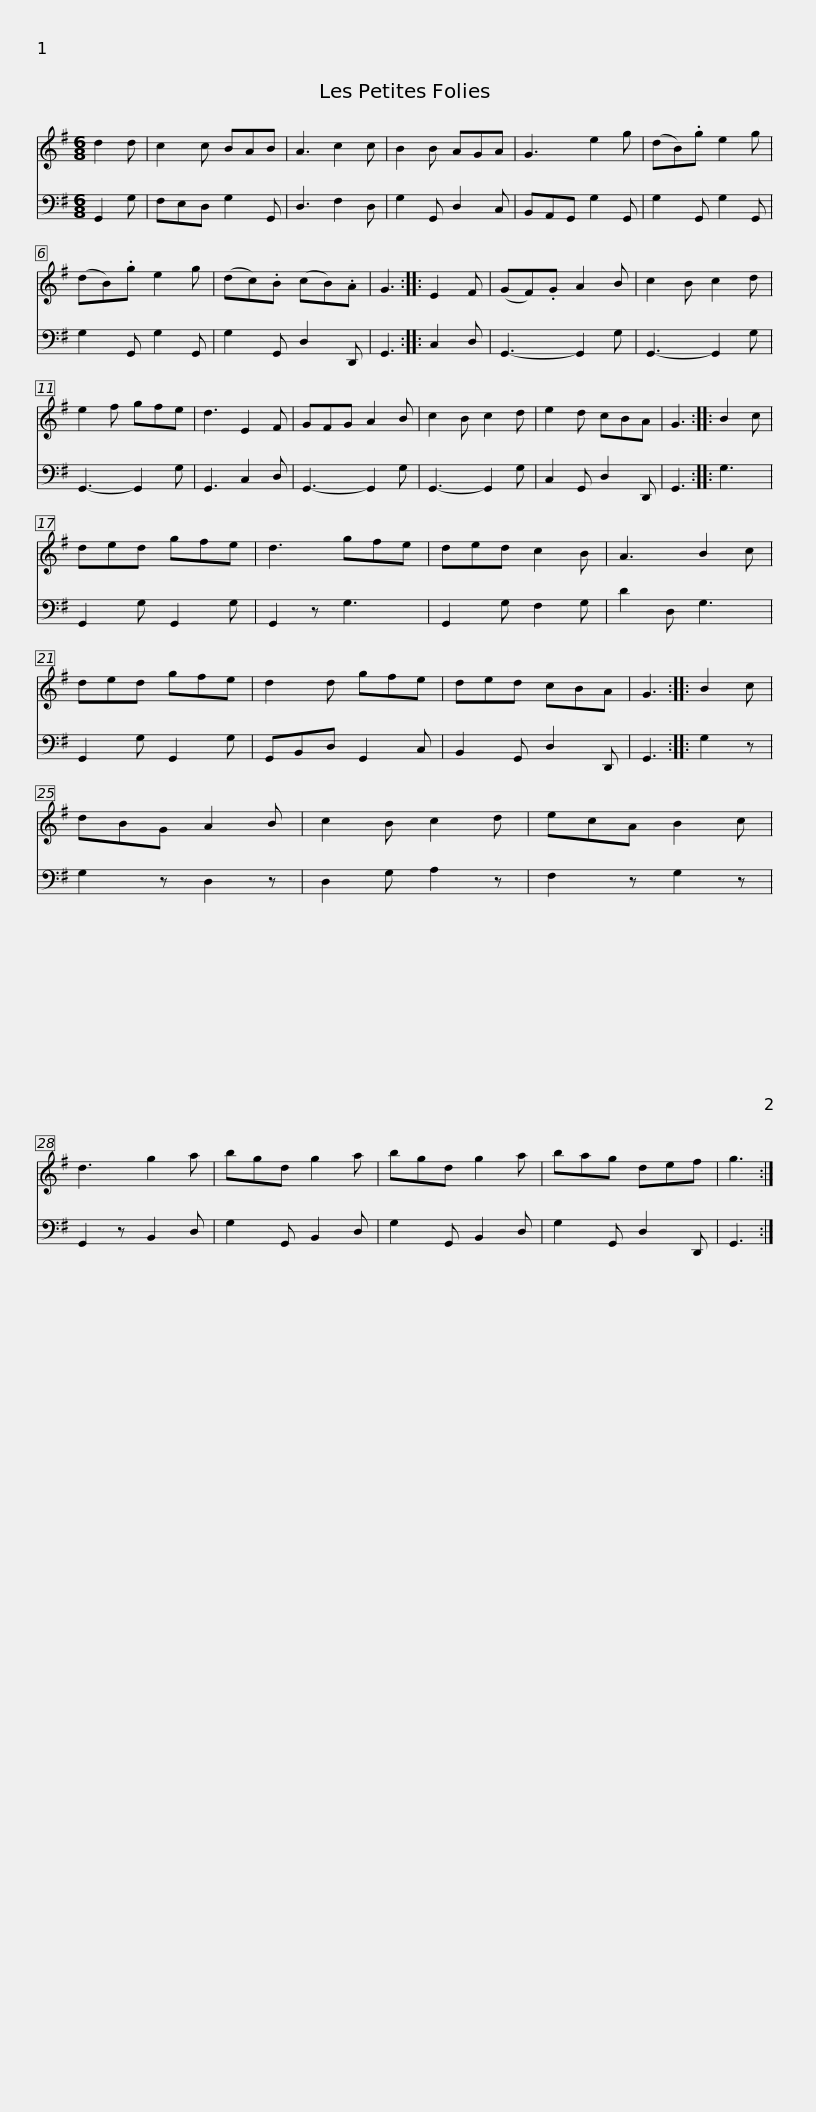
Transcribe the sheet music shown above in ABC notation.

X:1
%%score 1 2
L:1/8
M:6/8
I:linebreak $
K:G
V:1 treble
V:2 bass
V:1
 d2 d | c2 c BAB | A3 c2 c | B2 B AGA | G3 e2 g | %5
 (dB).g e2 g | (dB).g e2 g | (dc).B (cB).A |$ G3 :: E2 F | %10
 (GF).G A2 B | c2 B c2 d | e2 f gfe | d3 E2 F | GFG A2 B | %15
 c2 B c2 d | e2 d cBA | G3 ::$ B2 c | ded gfe | %20
 d3 gfe | ded c2 B | A3 B2 c | ded gfe | d2 d gfe | %25
 ded cBA |$ G3 :: B2 c | dBG A2 B | c2 B c2 d | %30
 ecA B2 c | d3 g2 a | bgd g2 a | bgd g2 a | bag def |$ %35
 g3 :| %36
V:2
 G,,2 G, | F,E,D, G,2 G,, | D,3 F,2 D, | G,2 G,, D,2 C, | B,,A,,G,, G,2 G,, | %5
 G,2 G,, G,2 G,, | G,2 G,, G,2 G,, | G,2 G,, D,2 D,, |$ G,,3 :: C,2 D, | %10
 G,,3- G,,2 G, | G,,3- G,,2 G, | G,,3- G,,2 G, | G,,3 C,2 D, | G,,3- G,,2 G, | %15
 G,,3- G,,2 G, | C,2 G,, D,2 D,, | G,,3 ::$ G,3 | G,,2 G, G,,2 G, | %20
 G,,2 z G,3 | G,,2 G, F,2 G, | D2 D, G,3 | G,,2 G, G,,2 G, | G,,B,,D, G,,2 C, | %25
 B,,2 G,, D,2 D,, |$ G,,3 :: G,2 z | G,2 z D,2 z | D,2 G, A,2 z | %30
 F,2 z G,2 z | G,,2 z B,,2 D, | G,2 G,, B,,2 D, | G,2 G,, B,,2 D, | G,2 G,, D,2 D,, |$ %35
 G,,3 :| %36
